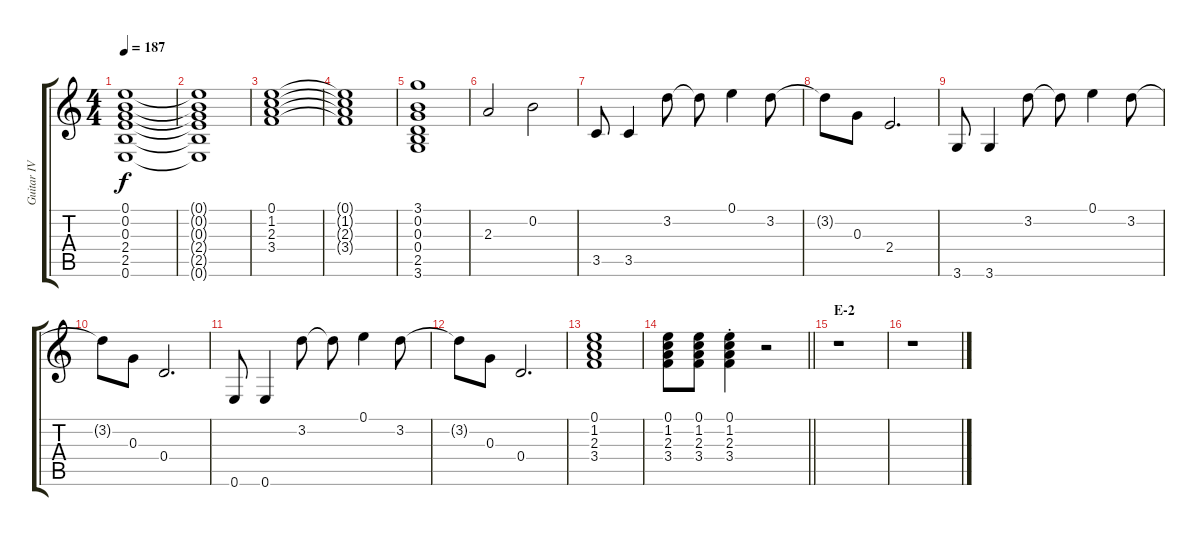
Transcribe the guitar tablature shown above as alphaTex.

\track ("Guitar IV" "Guitar IV") {instrument acousticguitarsteel}
\staff {score tabs}
\tuning (E4 B3 G3 D3 A2 E2) {hide}
\ts (4 4)
\tempo 187
\clef g2
\ks c
(0.1 0.2 0.3 2.4 2.5 0.6).1{dy f} |
(0.1{t} 0.2{t} 0.3{t} 2.4{t} 2.5{t} 0.6{t}).1 |
(0.1 1.2 2.3 3.4).1 |
(0.1{t} 1.2{t} 2.3{t} 3.4{t}).1 |
(3.1 0.2 0.3 0.4 2.5 3.6).1 |
2.3.2 0.2.2 |
3.5.8 3.5.4 3.2.8 3.2{t}.8 0.1.4 3.2.8 |
3.2{t}.8 0.3.8 2.4.2{d} |
3.6.8 3.6.4 3.2.8 3.2{t}.8 0.1.4 3.2.8 |
3.2{t}.8 0.3.8 0.4.2{d} |
0.6.8 0.6.4 3.2.8 3.2{t}.8 0.1.4 3.2.8 |
3.2{t}.8 0.3.8 0.4.2{d} |
(0.1 1.2 2.3 3.4).1 |
\barLineRight lightlight
(0.1 1.2 2.3 3.4).8 (0.1 1.2 2.3 3.4).8 (0.1{st} 1.2{st} 2.3{st} 3.4{st}).4 r.2 |
\section ("" "E-2")
r.1 |
r.1
